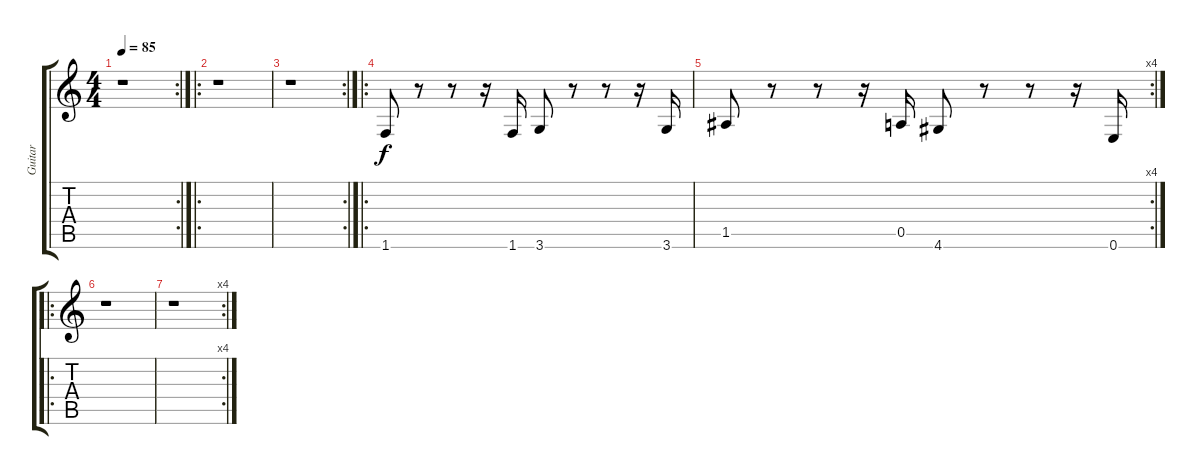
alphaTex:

\track ("Guitar" "Guitar") {instrument distortionguitar}
\staff {score tabs}
\tuning (E4 B3 G3 D3 A2 E2) {hide}
\rc 2
\ts (4 4)
\tempo 85
\clef g2
\ks c
r.1{dy f} |
\ro
r.1 |
\rc 2
r.1 |
\ro
1.6.8 r.8 r.8 r.16 1.6.16 3.6.8 r.8 r.8 r.16 3.6.16 |
\rc 4
1.5.8 r.8 r.8 r.16 0.5.16 4.6.8 r.8 r.8 r.16 0.6.16 |
\ro
r.1 |
\rc 4
r.1
